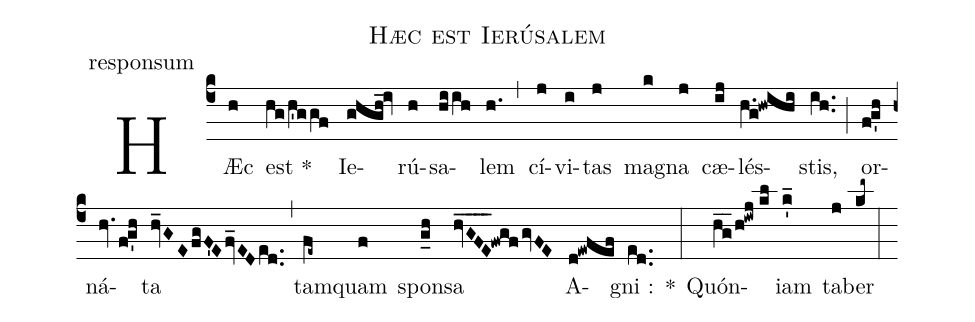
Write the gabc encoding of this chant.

name:Hæc est Ierúsalem;
office-part:responsum;
%%
(c4) HÆc(h) est *(hg/h'ggf) Ie(ghgh_!iv)rú(h)sa(hiih)lem(h.) (,) cí(j)vi(i)tas(j) ma(k)gna(j) cæ(ij)lés(h.g!hwihi)stis,(ih..) (;) or(f!g'h)ná(hv.f!g'h)ta(hv_GEfgF'Efv_EDed..) (,) tam(fe~)quam(f) spon(g_h)sa(hv_GFE___!fwgfgvFE) A(d!ewfef)gni :(ed..) *(:) Quón(hg__/h!iwj//kl)iam(k'_) ta(j)ber(km~) (:)
